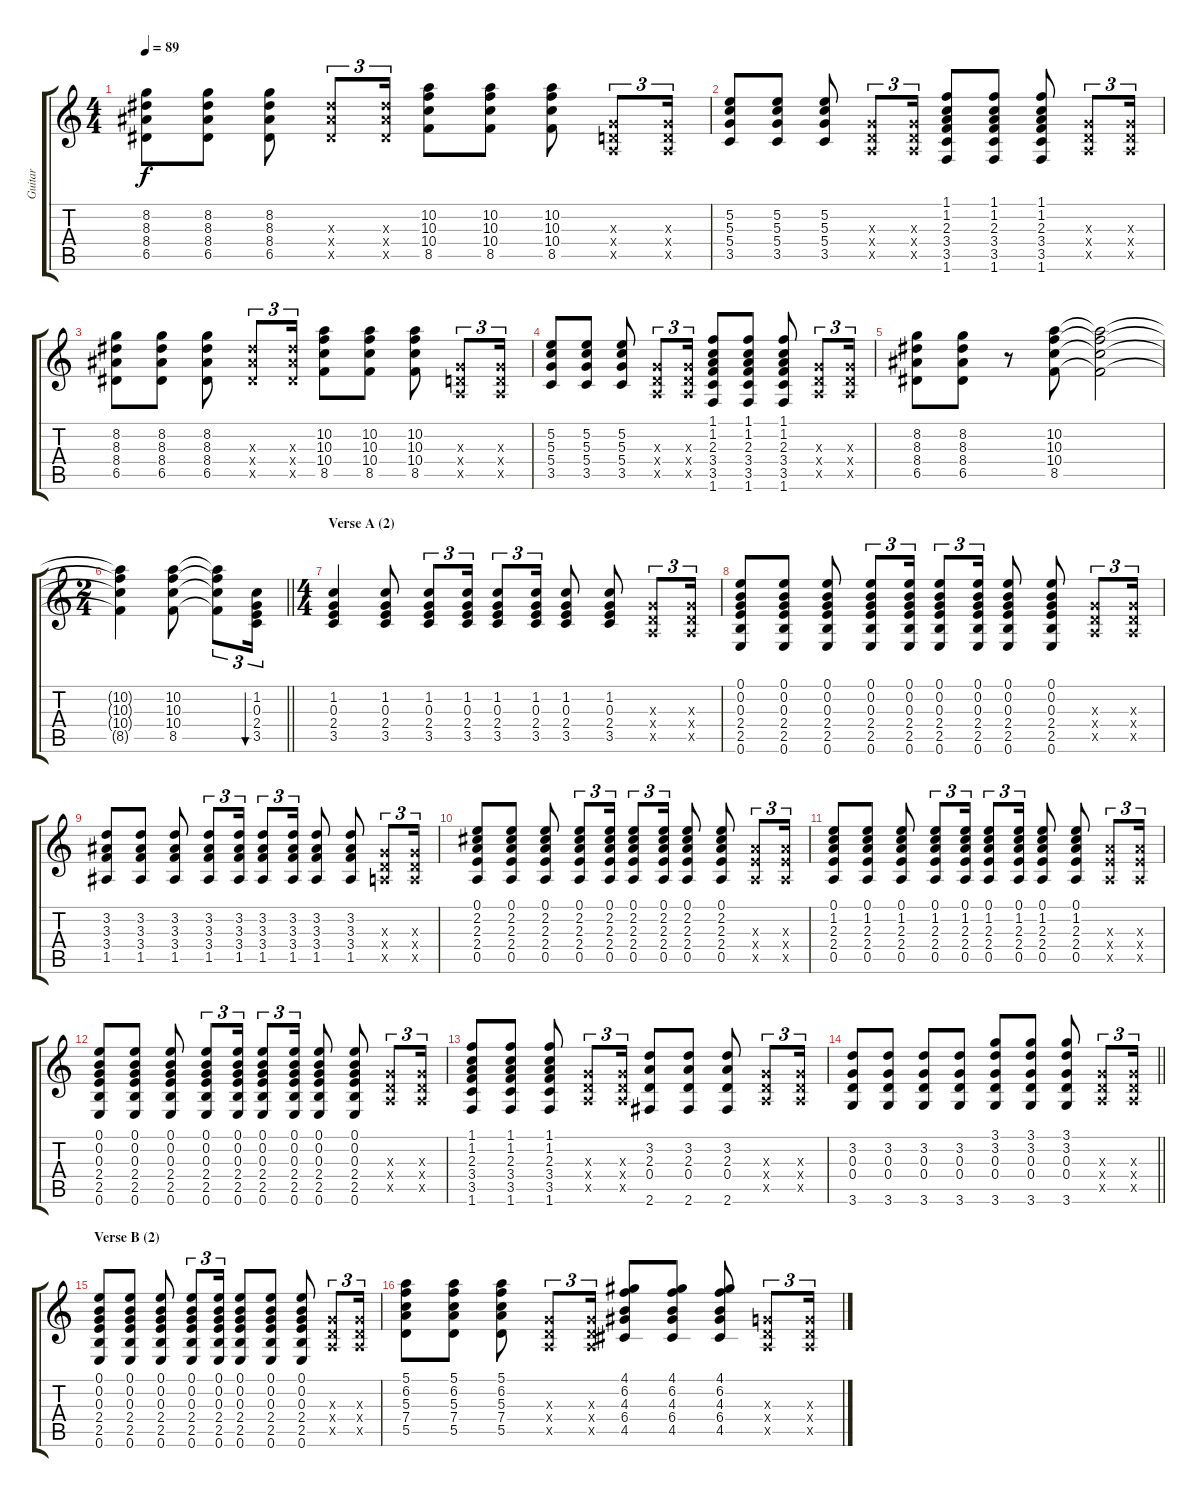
\track ("Guitar" "Guitar") {instrument acousticguitarsteel}
\staff {score tabs}
\tuning (E4 B3 G3 D3 A2 E2) {hide}
\ts (4 4)
\tempo 89
\clef g2
\ks c
(8.2 8.3 8.4 6.5).8{dy f} (8.2 8.3 8.4 6.5).8 (8.2 8.3 8.4 6.5).8 (8.3{x} 8.4{x} 6.5{x}).8{tu (3 2)} (8.3{x} 8.4{x} 6.5{x}).16{tu (3 2)} (10.2 10.3 10.4 8.5).8 (10.2 10.3 10.4 8.5).8 (10.2 10.3 10.4 8.5).8 (0.3{x} 0.4{x} 0.5{x}).8{tu (3 2)} (0.3{x} 0.4{x} 0.5{x}).16{tu (3 2)} |
(5.2 5.3 5.4 3.5).8 (5.2 5.3 5.4 3.5).8 (5.2 5.3 5.4 3.5).8 (0.3{x} 0.4{x} 0.5{x}).8{tu (3 2)} (0.3{x} 0.4{x} 0.5{x}).16{tu (3 2)} (1.1 1.2 2.3 3.4 3.5 1.6).8 (1.1 1.2 2.3 3.4 3.5 1.6).8 (1.1 1.2 2.3 3.4 3.5 1.6).8 (0.3{x} 0.4{x} 0.5{x}).8{tu (3 2)} (0.3{x} 0.4{x} 0.5{x}).16{tu (3 2)} |
(8.2 8.3 8.4 6.5).8 (8.2 8.3 8.4 6.5).8 (8.2 8.3 8.4 6.5).8 (8.3{x} 8.4{x} 6.5{x}).8{tu (3 2)} (8.3{x} 8.4{x} 6.5{x}).16{tu (3 2)} (10.2 10.3 10.4 8.5).8 (10.2 10.3 10.4 8.5).8 (10.2 10.3 10.4 8.5).8 (0.3{x} 0.4{x} 0.5{x}).8{tu (3 2)} (0.3{x} 0.4{x} 0.5{x}).16{tu (3 2)} |
(5.2 5.3 5.4 3.5).8 (5.2 5.3 5.4 3.5).8 (5.2 5.3 5.4 3.5).8 (0.3{x} 0.4{x} 0.5{x}).8{tu (3 2)} (0.3{x} 0.4{x} 0.5{x}).16{tu (3 2)} (1.1 1.2 2.3 3.4 3.5 1.6).8 (1.1 1.2 2.3 3.4 3.5 1.6).8 (1.1 1.2 2.3 3.4 3.5 1.6).8 (0.3{x} 0.4{x} 0.5{x}).8{tu (3 2)} (0.3{x} 0.4{x} 0.5{x}).16{tu (3 2)} |
(8.2 8.3 8.4 6.5).8 (8.2 8.3 8.4 6.5).8 r.8 (10.2 10.3 10.4 8.5).8 (10.2{t} 10.3{t} 10.4{t} 8.5{t}).2 |
\ts (2 4)
\barLineRight lightlight
(10.2{t} 10.3{t} 10.4{t} 8.5{t}).4 (10.2 10.3 10.4 8.5).8 (10.2{t} 10.3{t} 10.4{t} 8.5{t}).8{tu (3 2)} (1.2 0.3 2.4 3.5).16{tu (3 2) bu 60} |
\ts (4 4)
\section ("" "Verse A (2)")
(1.2 0.3 2.4 3.5).4 (1.2 0.3 2.4 3.5).8 (1.2 0.3 2.4 3.5).8{tu (3 2)} (1.2 0.3 2.4 3.5).16{tu (3 2)} (1.2 0.3 2.4 3.5).8{tu (3 2)} (1.2 0.3 2.4 3.5).16{tu (3 2)} (1.2 0.3 2.4 3.5).8 (1.2 0.3 2.4 3.5).8 (0.3{x} 0.4{x} 0.5{x}).8{tu (3 2)} (0.3{x} 0.4{x} 0.5{x}).16{tu (3 2)} |
(0.1 0.2 0.3 2.4 2.5 0.6).8 (0.1 0.2 0.3 2.4 2.5 0.6).8 (0.1 0.2 0.3 2.4 2.5 0.6).8 (0.1 0.2 0.3 2.4 2.5 0.6).8{tu (3 2)} (0.1 0.2 0.3 2.4 2.5 0.6).16{tu (3 2)} (0.1 0.2 0.3 2.4 2.5 0.6).8{tu (3 2)} (0.1 0.2 0.3 2.4 2.5 0.6).16{tu (3 2)} (0.1 0.2 0.3 2.4 2.5 0.6).8 (0.1 0.2 0.3 2.4 2.5 0.6).8 (0.3{x} 0.4{x} 0.5{x}).8{tu (3 2)} (0.3{x} 0.4{x} 0.5{x}).16{tu (3 2)} |
(3.2 3.3 3.4 1.5).8 (3.2 3.3 3.4 1.5).8 (3.2 3.3 3.4 1.5).8 (3.2 3.3 3.4 1.5).8{tu (3 2)} (3.2 3.3 3.4 1.5).16{tu (3 2)} (3.2 3.3 3.4 1.5).8{tu (3 2)} (3.2 3.3 3.4 1.5).16{tu (3 2)} (3.2 3.3 3.4 1.5).8 (3.2 3.3 3.4 1.5).8 (0.3{x} 0.4{x} 0.5{x}).8{tu (3 2)} (0.3{x} 0.4{x} 0.5{x}).16{tu (3 2)} |
(0.1 2.2 2.3 2.4 0.5).8 (0.1 2.2 2.3 2.4 0.5).8 (0.1 2.2 2.3 2.4 0.5).8 (0.1 2.2 2.3 2.4 0.5).8{tu (3 2)} (0.1 2.2 2.3 2.4 0.5).16{tu (3 2)} (0.1 2.2 2.3 2.4 0.5).8{tu (3 2)} (0.1 2.2 2.3 2.4 0.5).16{tu (3 2)} (0.1 2.2 2.3 2.4 0.5).8 (0.1 2.2 2.3 2.4 0.5).8 (2.3{x} 2.4{x} 0.5{x}).8{tu (3 2)} (2.3{x} 2.4{x} 0.5{x}).16{tu (3 2)} |
(0.1 1.2 2.3 2.4 0.5).8 (0.1 1.2 2.3 2.4 0.5).8 (0.1 1.2 2.3 2.4 0.5).8 (0.1 1.2 2.3 2.4 0.5).8{tu (3 2)} (0.1 1.2 2.3 2.4 0.5).16{tu (3 2)} (0.1 1.2 2.3 2.4 0.5).8{tu (3 2)} (0.1 1.2 2.3 2.4 0.5).16{tu (3 2)} (0.1 1.2 2.3 2.4 0.5).8 (0.1 1.2 2.3 2.4 0.5).8 (2.3{x} 2.4{x} 0.5{x}).8{tu (3 2)} (2.3{x} 2.4{x} 0.5{x}).16{tu (3 2)} |
(0.1 0.2 0.3 2.4 2.5 0.6).8 (0.1 0.2 0.3 2.4 2.5 0.6).8 (0.1 0.2 0.3 2.4 2.5 0.6).8 (0.1 0.2 0.3 2.4 2.5 0.6).8{tu (3 2)} (0.1 0.2 0.3 2.4 2.5 0.6).16{tu (3 2)} (0.1 0.2 0.3 2.4 2.5 0.6).8{tu (3 2)} (0.1 0.2 0.3 2.4 2.5 0.6).16{tu (3 2)} (0.1 0.2 0.3 2.4 2.5 0.6).8 (0.1 0.2 0.3 2.4 2.5 0.6).8 (0.3{x} 0.4{x} 0.5{x}).8{tu (3 2)} (0.3{x} 0.4{x} 0.5{x}).16{tu (3 2)} |
(1.1 1.2 2.3 3.4 3.5 1.6).8 (1.1 1.2 2.3 3.4 3.5 1.6).8 (1.1 1.2 2.3 3.4 3.5 1.6).8 (0.3{x} 0.4{x} 0.5{x}).8{tu (3 2)} (0.3{x} 0.4{x} 0.5{x}).16{tu (3 2)} (3.2 2.3 0.4 2.6).8 (3.2 2.3 0.4 2.6).8 (3.2 2.3 0.4 2.6).8 (0.3{x} 0.4{x} 0.5{x}).8{tu (3 2)} (0.3{x} 0.4{x} 0.5{x}).16{tu (3 2)} |
\barLineRight lightlight
(3.2 0.3 0.4 3.6).8 (3.2 0.3 0.4 3.6).8 (3.2 0.3 0.4 3.6).8 (3.2 0.3 0.4 3.6).8 (3.1 3.2 0.3 0.4 3.6).8 (3.1 3.2 0.3 0.4 3.6).8 (3.1 3.2 0.3 0.4 3.6).8 (0.3{x} 0.4{x} 0.5{x}).8{tu (3 2)} (0.3{x} 0.4{x} 0.5{x}).16{tu (3 2)} |
\section ("" "Verse B (2)")
(0.1 0.2 0.3 2.4 2.5 0.6).8 (0.1 0.2 0.3 2.4 2.5 0.6).8 (0.1 0.2 0.3 2.4 2.5 0.6).8 (0.1 0.2 0.3 2.4 2.5 0.6).8{tu (3 2)} (0.1 0.2 0.3 2.4 2.5 0.6).16{tu (3 2)} (0.1 0.2 0.3 2.4 2.5 0.6).8 (0.1 0.2 0.3 2.4 2.5 0.6).8 (0.1 0.2 0.3 2.4 2.5 0.6).8 (0.3{x} 0.4{x} 0.5{x}).8{tu (3 2)} (0.3{x} 0.4{x} 0.5{x}).16{tu (3 2)} |
(5.1 6.2 5.3 7.4 5.5).8 (5.1 6.2 5.3 7.4 5.5).8 (5.1 6.2 5.3 7.4 5.5).8 (0.3{x} 0.4{x} 0.5{x}).8{tu (3 2)} (0.3{x} 0.4{x} 0.5{x}).16{tu (3 2)} (4.1 6.2 4.3 6.4 4.5).8 (4.1 6.2 4.3 6.4 4.5).8 (4.1 6.2 4.3 6.4 4.5).8 (0.3{x} 0.4{x} 0.5{x}).8{tu (3 2)} (0.3{x} 0.4{x} 0.5{x}).16{tu (3 2)}
